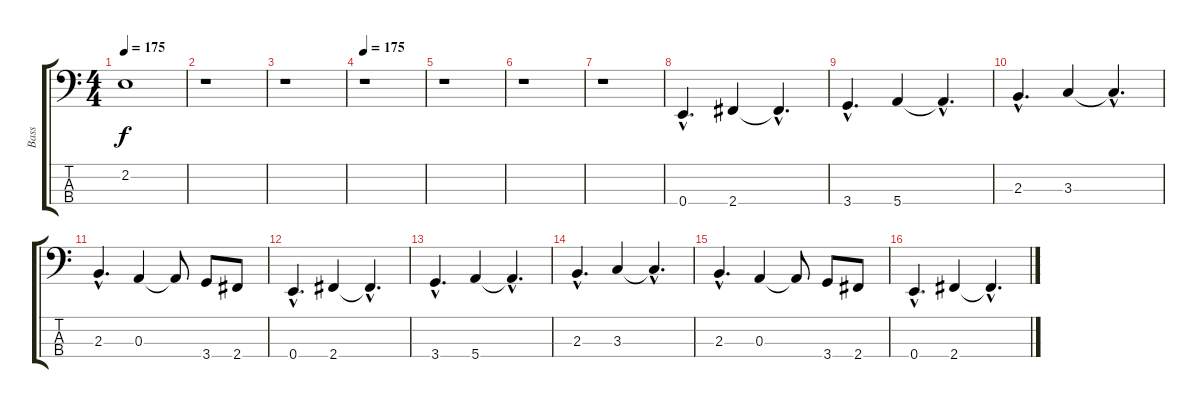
\track ("Bass" "Bass") {instrument electricbassfinger}
\staff {score tabs}
\tuning (G2 D2 A1 E1) {hide}
\ts (4 4)
\tempo 175
\clef f4
\ks c
2.2{t}.1{dy f} |
r.1 |
r.1 |
\tempo 175
r.1 |
r.1 |
r.1 |
r.1 |
0.4{hac}.4{d volume 12} 2.4.4 2.4{hac t}.4{d} |
3.4{hac}.4{d} 5.4.4 5.4{hac t}.4{d} |
2.3{hac}.4{d} 3.3.4 3.3{hac t}.4{d} |
2.3{hac}.4{d} 0.3.4 0.3{t}.8 3.4.8 2.4.8 |
0.4{hac}.4{d} 2.4.4 2.4{hac t}.4{d} |
3.4{hac}.4{d} 5.4.4 5.4{hac t}.4{d} |
2.3{hac}.4{d} 3.3.4 3.3{hac t}.4{d} |
2.3{hac}.4{d} 0.3.4 0.3{t}.8 3.4.8 2.4.8 |
0.4{hac}.4{d} 2.4.4 2.4{hac t}.4{d}
